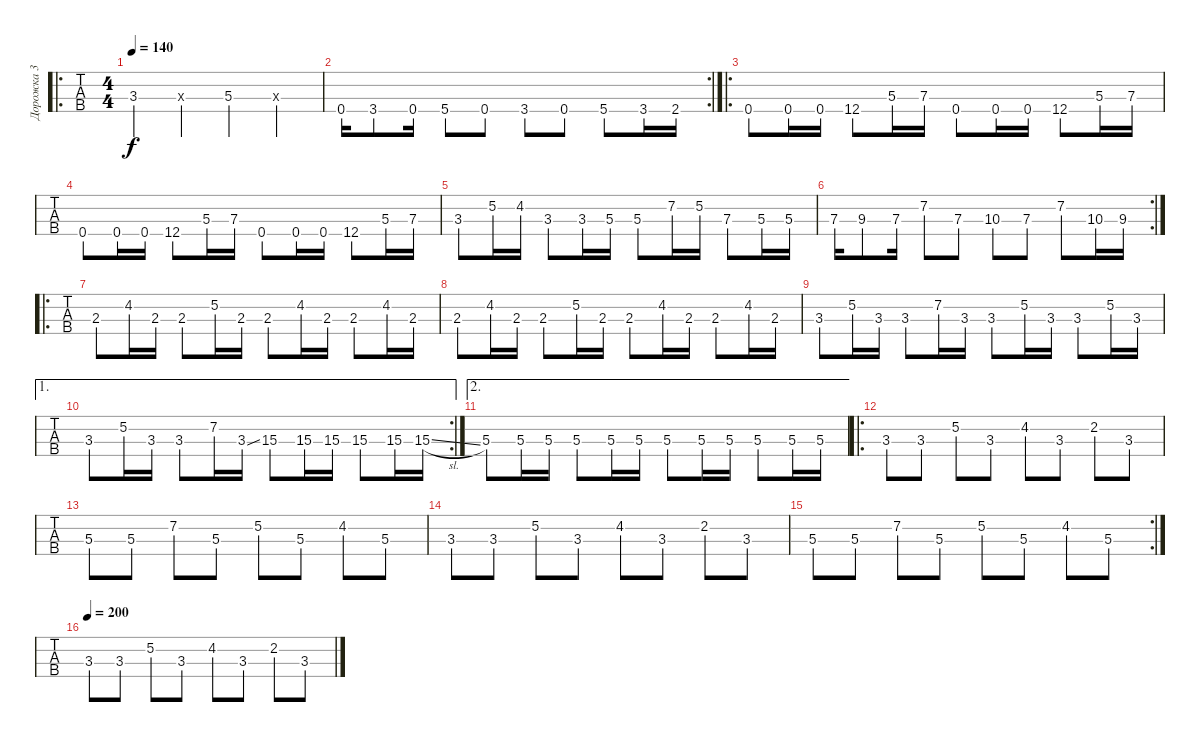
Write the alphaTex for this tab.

\track ("Дорожка 3" "Дорожка 3") {instrument electricbassfinger}
\staff {tabs}
\tuning (G2 D2 A1 E1) {hide}
\ro
\ts (4 4)
\tempo 140
\clef f4
\ks c
3.3.4{dy f} 0.3{x}.4 5.3.4 0.3{x}.4 |
\rc 2
0.4.16 3.4.8 0.4.16 5.4.8 0.4.8 3.4.8 0.4.8 5.4.8 3.4.16 2.4.16 |
\ro
0.4.8 0.4.16 0.4.16 12.4.8 5.3.16 7.3.16 0.4.8 0.4.16 0.4.16 12.4.8 5.3.16 7.3.16 |
0.4.8 0.4.16 0.4.16 12.4.8 5.3.16 7.3.16 0.4.8 0.4.16 0.4.16 12.4.8 5.3.16 7.3.16 |
3.3.8 5.2.16 4.2.16 3.3.8 3.3.16 5.3.16 5.3.8 7.2.16 5.2.16 7.3.8 5.3.16 5.3.16 |
\rc 2
7.3.16 9.3.8 7.3.16 7.2.8 7.3.8 10.3.8 7.3.8 7.2.8 10.3.16 9.3.16 |
\ro
2.3.8 4.2.16 2.3.16 2.3.8 5.2.16 2.3.16 2.3.8 4.2.16 2.3.16 2.3.8 4.2.16 2.3.16 |
2.3.8 4.2.16 2.3.16 2.3.8 5.2.16 2.3.16 2.3.8 4.2.16 2.3.16 2.3.8 4.2.16 2.3.16 |
3.3.8 5.2.16 3.3.16 3.3.8 7.2.16 3.3.16 3.3.8 5.2.16 3.3.16 3.3.8 5.2.16 3.3.16 |
\ae 1
\rc 2
3.3.8 5.2.16 3.3.16 3.3.8 7.2.16 3.3{ss}.16 15.3.8 15.3.16 15.3.16 15.3.8 15.3.16 15.3{sl}.16 |
\ae 2
5.3.8 5.3.16 5.3.16 5.3.8 5.3.16 5.3.16 5.3.8 5.3.16 5.3.16 5.3.8 5.3.16 5.3.16 |
\ro
3.3.8 3.3.8 5.2.8 3.3.8 4.2.8 3.3.8 2.2.8 3.3.8 |
5.3.8 5.3.8 7.2.8 5.3.8 5.2.8 5.3.8 4.2.8 5.3.8 |
3.3.8 3.3.8 5.2.8 3.3.8 4.2.8 3.3.8 2.2.8 3.3.8 |
\rc 2
5.3.8 5.3.8 7.2.8 5.3.8 5.2.8 5.3.8 4.2.8 5.3.8 |
\tempo 180
\tempo 200
3.3.8 3.3.8 5.2.8 3.3.8 4.2.8 3.3.8 2.2.8 3.3.8
